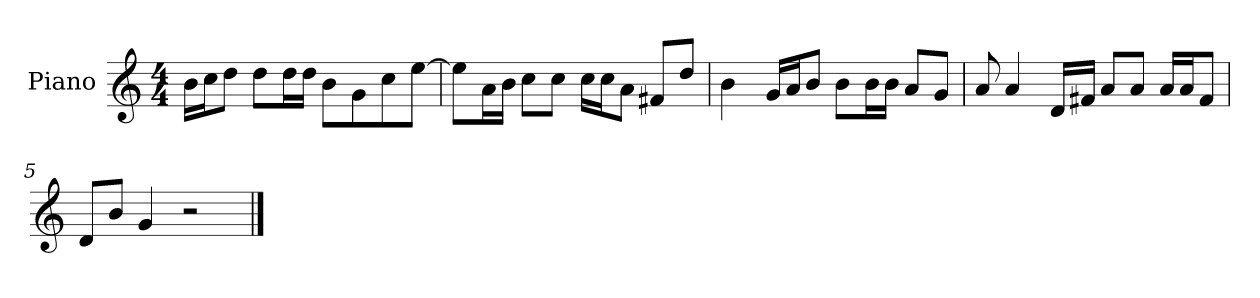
**kern
*part1
*staff1
*I"Piano
*I'P-no
*clefG2
*k[]
*M4/4
*MM90
=1
16b\LL
16cc\J
8dd\J
8dd\L
16dd\L
16dd\JJ
8b\L
8g\
8cc\
[8ee\J
=2
8ee\L]
16a\L
16b\JJ
8cc\L
8cc\J
16cc\LL
16cc\J
8a\J
8f#X/L
8dd/J
=3
4b\
16g/LL
16a/J
8b/J
8b\L
16b\L
16b\JJ
8a/L
8g/J
=4
8a/
4a/
16d/LL
16f#X/JJ
8a/L
8a/J
16a/LL
16a/J
8f#/J
!!LO:LB:g=z
=5
8d/L
8b/J
4g/
2r
==
*-
